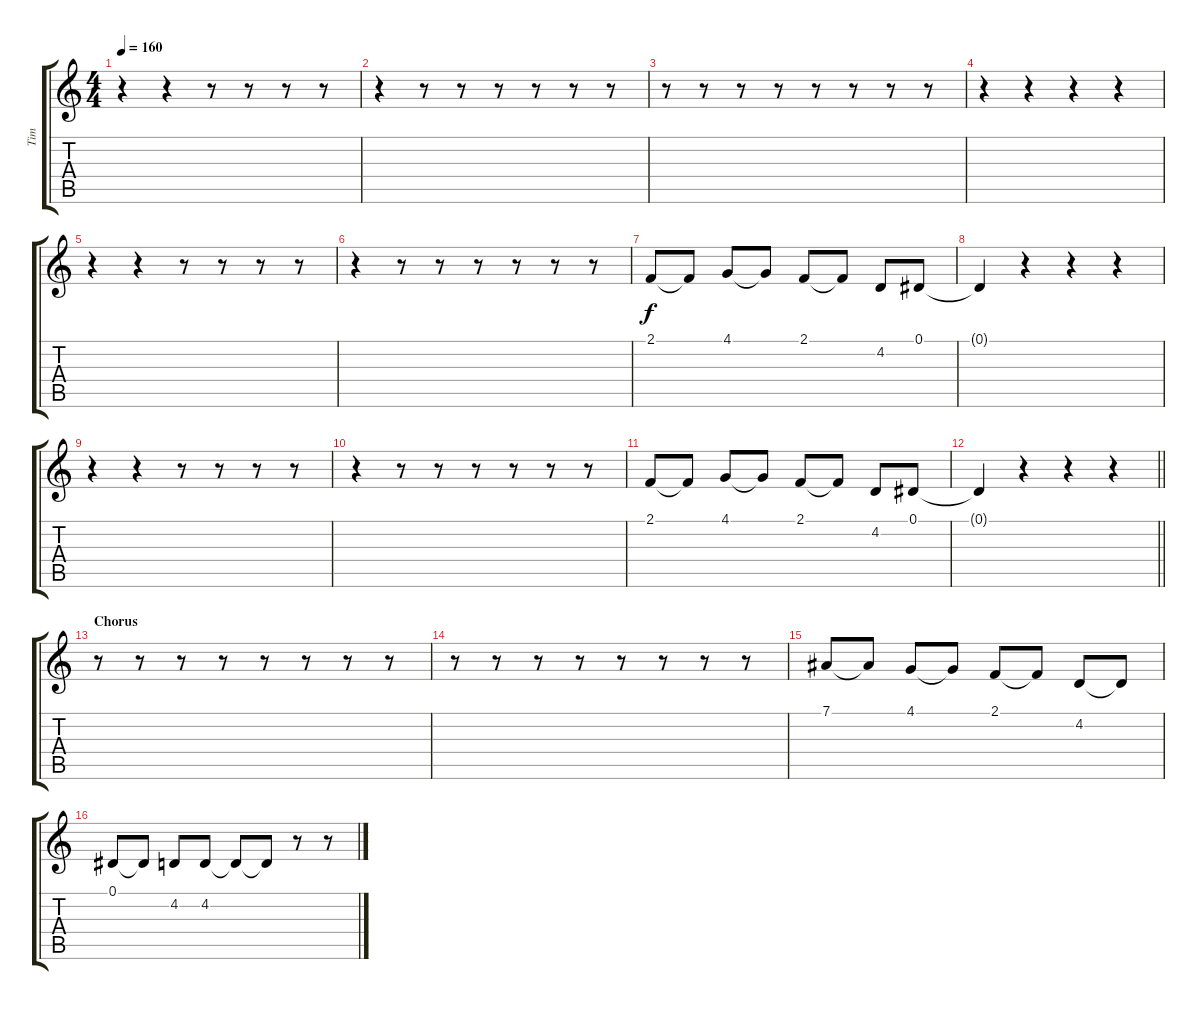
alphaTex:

\track ("Tim" "Tim") {instrument tenorsax}
\staff {score tabs}
\tuning (Eb4 Bb3 Gb3 Db3 Ab2 Eb2) {hide}
\ts (4 4)
\tempo 160
\clef g2
\ks c
r.4{dy f} r.4 r.8 r.8 r.8 r.8 |
r.4 r.8 r.8 r.8 r.8 r.8 r.8 |
r.8 r.8 r.8 r.8 r.8 r.8 r.8 r.8 |
r.4 r.4 r.4 r.4 |
r.4 r.4 r.8 r.8 r.8 r.8 |
r.4 r.8 r.8 r.8 r.8 r.8 r.8 |
2.1.8 2.1{t}.8 4.1.8 4.1{t}.8 2.1.8 2.1{t}.8 4.2.8 0.1.8 |
0.1{t}.4 r.4 r.4 r.4 |
r.4 r.4 r.8 r.8 r.8 r.8 |
r.4 r.8 r.8 r.8 r.8 r.8 r.8 |
2.1.8 2.1{t}.8 4.1.8 4.1{t}.8 2.1.8 2.1{t}.8 4.2.8 0.1.8 |
\barLineRight lightlight
0.1{t}.4 r.4 r.4 r.4 |
\section ("" "Chorus")
r.8 r.8 r.8 r.8 r.8 r.8 r.8 r.8 |
r.8 r.8 r.8 r.8 r.8 r.8 r.8 r.8 |
7.1.8 7.1{t}.8 4.1.8 4.1{t}.8 2.1.8 2.1{t}.8 4.2.8 4.2{t}.8 |
0.1.8 0.1{t}.8 4.2.8 4.2.8 4.2{t}.8 4.2{t}.8 r.8 r.8
